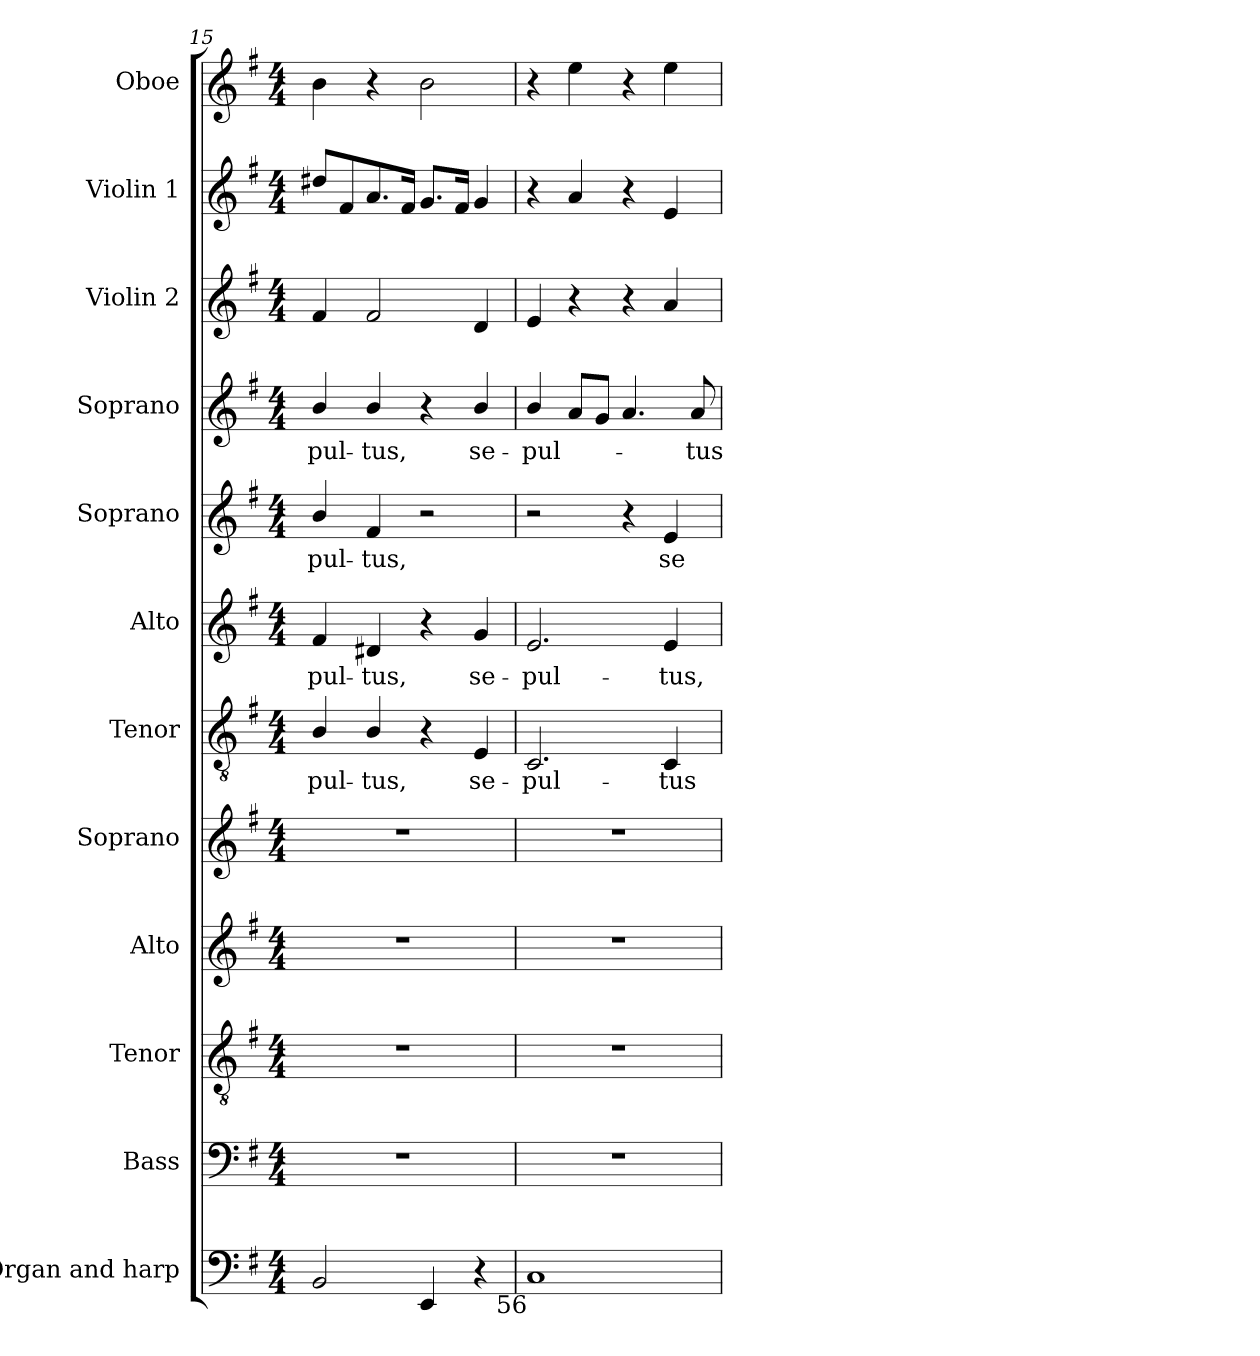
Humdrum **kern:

**kern	**kern	**kern	**kern	**kern	**kern	**text	**kern	**text	**kern	**text	**kern	**text	**kern	**kern	**kern
*part12	*part11	*part10	*part9	*part8	*part7	*part7	*part6	*part6	*part5	*part5	*part4	*part4	*part3	*part2	*part1
*staff12	*staff11	*staff10	*staff9	*staff8	*staff7	*staff7	*staff6	*staff6	*staff5	*staff5	*staff4	*staff4	*staff3	*staff2	*staff1
*I"Organ and harp	*I"Bass	*I"Tenor	*I"Alto	*I"Soprano	*I"Tenor	*	*I"Alto	*	*I"Soprano	*	*I"Soprano	*	*I"Violin 2	*I"Violin 1	*I"Oboe
*I'Org. & H.	*I'B.	*I'T.	*I'A.	*I'S.	*I'T.	*	*I'A.	*	*I'S.	*	*I'S.	*	*I'Vln. 2	*I'Vln. 1	*I'Ob.
!!LO:PB:g=z
*clefF4	*clefF4	*clefGv2	*clefG2	*clefG2	*clefGv2	*	*clefG2	*	*clefG2	*	*clefG2	*	*clefG2	*clefG2	*clefG2
*	*	*ITrd7c12	*	*	*ITrd7c12	*	*	*	*	*	*	*	*	*	*
*k[f#]	*k[f#]	*k[f#]	*k[f#]	*k[f#]	*k[f#]	*	*k[f#]	*	*k[f#]	*	*k[f#]	*	*k[f#]	*k[f#]	*k[f#]
*G:	*G:	*G:	*G:	*G:	*G:	*	*G:	*	*G:	*	*G:	*	*G:	*G:	*G:
*M4/4	*M4/4	*M4/4	*M4/4	*M4/4	*M4/4	*	*M4/4	*	*M4/4	*	*M4/4	*	*M4/4	*M4/4	*M4/4
=15	=15	=15	=15	=15	=15	=15	=15	=15	=15	=15	=15	=15	=15	=15	=15
!	!	!	!	!	!	!LO:LY:b:color=#000000	!	!	!	!	!	!	!	!	!
!	!	!	!	!	!	!	!	!LO:LY:b:color=#000000	!	!	!	!	!	!	!
!	!	!	!	!	!	!	!	!	!	!LO:LY:b:color=#000000	!	!	!	!	!
!	!	!	!	!	!	!	!	!	!	!	!	!LO:LY:b:color=#000000	!	!	!
2BBi/	1r	1r	1r	1r	4BBi/	-pul-	4f#i/	-pul-	4bi/	-pul-	4bi/	-pul-	4f#i/	8dd#Xi/L	4bi\
.	.	.	.	.	.	.	.	.	.	.	.	.	.	8f#i/	.
!	!	!	!	!	!	!LO:LY:b:color=#000000	!	!	!	!	!	!	!	!	!
!	!	!	!	!	!	!	!	!LO:LY:b:color=#000000	!	!	!	!	!	!	!
!	!	!	!	!	!	!	!	!	!	!LO:LY:b:color=#000000	!	!	!	!	!
!	!	!	!	!	!	!	!	!	!	!	!	!LO:LY:b:color=#000000	!	!	!
.	.	.	.	.	4BBi/	-tus,	4d#Xi/	-tus,	4f#i/	-tus,	4bi/	-tus,	2f#i/	8.ai/	4r
.	.	.	.	.	.	.	.	.	.	.	.	.	.	16f#i/Jk	.
4EEi/	.	.	.	.	4r	.	4r	.	2r	.	4r	.	.	8.gi/L	2bi\
.	.	.	.	.	.	.	.	.	.	.	.	.	.	16f#i/Jk	.
!	!	!	!	!	!	!LO:LY:b:color=#000000	!	!	!	!	!	!	!	!	!
!	!	!	!	!	!	!	!	!LO:LY:b:color=#000000	!	!	!	!	!	!	!
!	!	!	!	!	!	!	!	!	!	!	!	!LO:LY:b:color=#000000	!	!	!
4r	.	.	.	.	4EEi/	se-	4gi/	se-	.	.	4bi/	se-	4di/	4gi/	.
=16	=16	=16	=16	=16	=16	=16	=16	=16	=16	=16	=16	=16	=16	=16	=16
!	!	!	!	!	!	!LO:LY:b:color=#000000	!	!	!	!	!	!	!	!	!
!	!	!	!	!	!	!	!	!LO:LY:b:color=#000000	!	!	!	!	!	!	!
!LO:TX:b:rj:t=56	!	!	!	!	!	!	!	!	!	!	!	!	!	!	!
!	!	!	!	!	!	!	!	!	!	!	!	!LO:LY:b:color=#000000	!	!	!
1Ci	1r	1r	1r	1r	2.CCi/	-pul-	2.ei/	-pul-	2r	.	4bi/	-pul-	4ei/	4r	4r
.	.	.	.	.	.	.	.	.	.	.	8ai/L	.	4r	4ai/	4eei\
.	.	.	.	.	.	.	.	.	.	.	8gi/J	.	.	.	.
.	.	.	.	.	.	.	.	.	4r	.	4.ai/	.	4r	4r	4r
!	!	!	!	!	!	!LO:LY:b:color=#000000	!	!	!	!	!	!	!	!	!
!	!	!	!	!	!	!	!	!LO:LY:b:color=#000000	!	!	!	!	!	!	!
!	!	!	!	!	!	!	!	!	!	!LO:LY:b:color=#000000	!	!	!	!	!
.	.	.	.	.	4CCi/	-tus	4ei/	-tus,	4ei/	se-	.	.	4ai/	4ei/	4eei\
!	!	!	!	!	!	!	!	!	!	!	!	!LO:LY:b:color=#000000	!	!	!
.	.	.	.	.	.	.	.	.	.	.	8ai/	-tus	.	.	.
=	=	=	=	=	=	=	=	=	=	=	=	=	=	=	=
*-	*-	*-	*-	*-	*-	*-	*-	*-	*-	*-	*-	*-	*-	*-	*-
